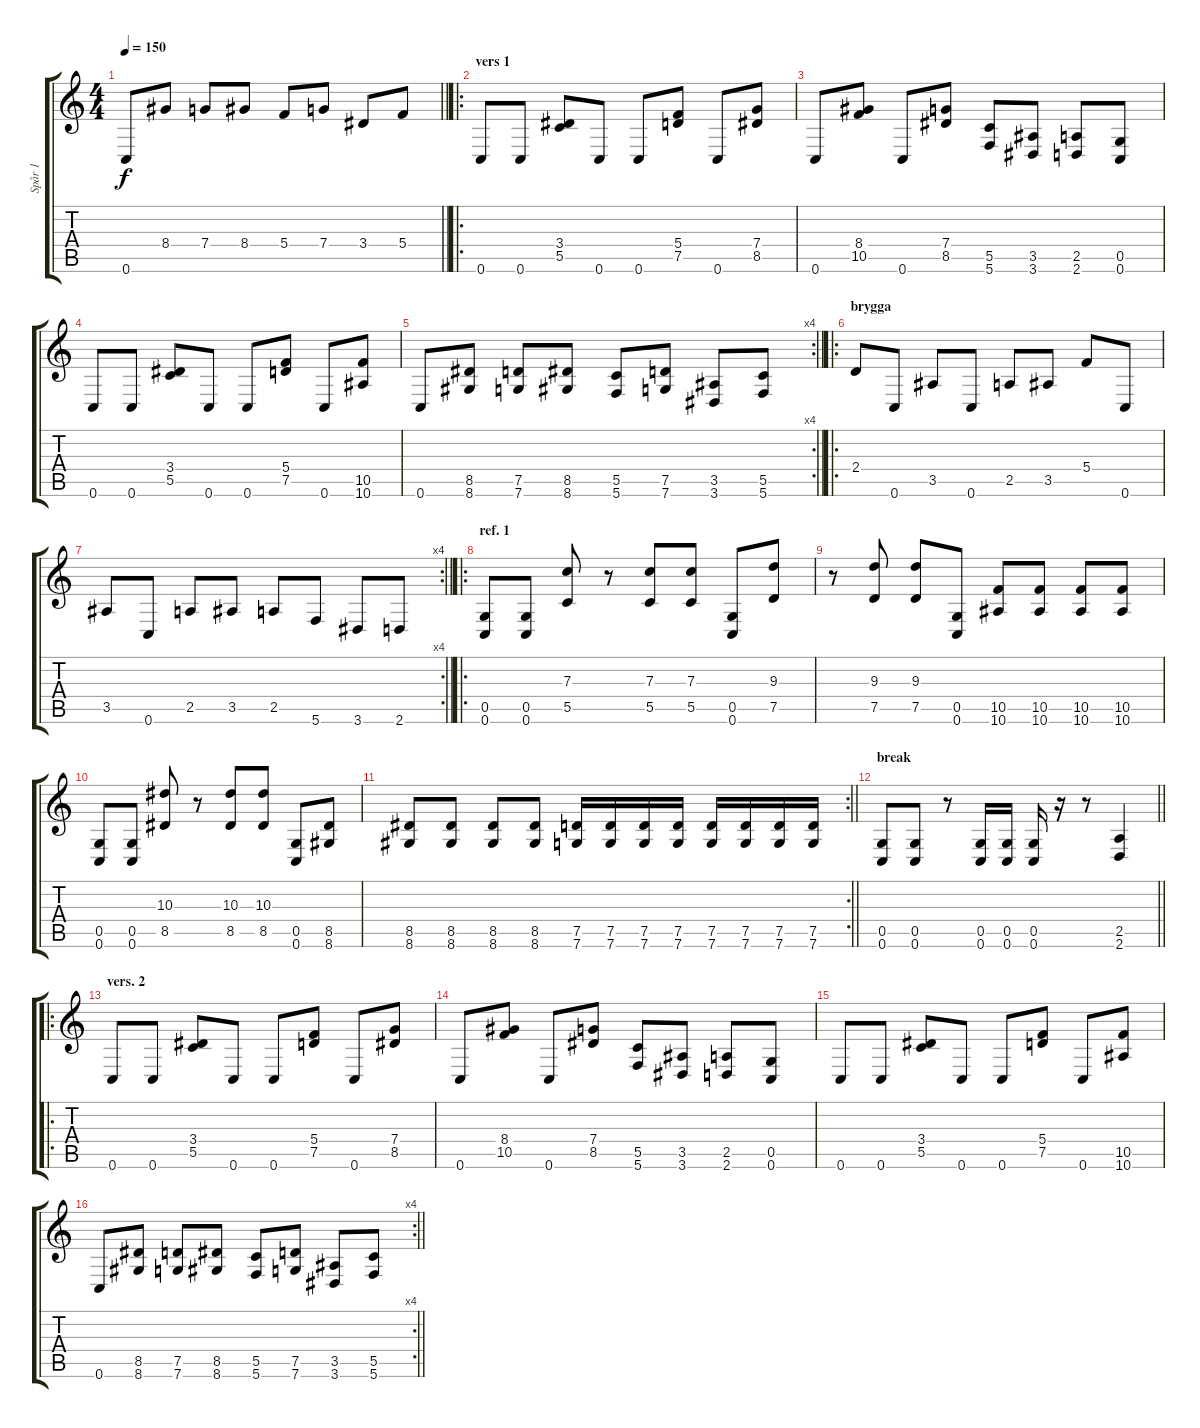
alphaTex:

\track ("Spår 1" "Spår 1") {instrument distortionguitar}
\staff {score tabs}
\tuning (D4 A3 F3 C3 G2 C2) {hide}
\ts (4 4)
\tempo 150
\clef g2
\barLineRight lightlight
\ks c
0.6.8{dy f} 8.4.8 7.4.8 8.4.8 5.4.8 7.4.8 3.4.8 5.4.8 |
\ro
\section ("" "vers 1")
0.6.8 0.6.8 (3.4 5.5).8 0.6.8 0.6.8 (5.4 7.5).8 0.6.8 (7.4 8.5).8 |
0.6.8 (8.4 10.5).8 0.6.8 (7.4 8.5).8 (5.5 5.6).8 (3.5 3.6).8 (2.5 2.6).8 (0.5 0.6).8 |
0.6.8 0.6.8 (3.4 5.5).8 0.6.8 0.6.8 (5.4 7.5).8 0.6.8 (10.5 10.6).8 |
\rc 4
\barLineRight lightlight
0.6.8 (8.5 8.6).8 (7.5 7.6).8 (8.5 8.6).8 (5.5 5.6).8 (7.5 7.6).8 (3.5 3.6).8 (5.5 5.6).8 |
\ro
\section ("" "brygga")
2.4.8 0.6.8 3.5.8 0.6.8 2.5.8 3.5.8 5.4.8 0.6.8 |
\rc 4
\barLineRight lightlight
3.5.8 0.6.8 2.5.8 3.5.8 2.5.8 5.6.8 3.6.8 2.6.8 |
\ro
\section ("" "ref. 1")
(0.5 0.6).8 (0.5 0.6).8 (7.3 5.5).8 r.8 (7.3 5.5).8 (7.3 5.5).8 (0.5 0.6).8 (9.3 7.5).8 |
r.8 (9.3 7.5).8 (9.3 7.5).8 (0.5 0.6).8 (10.5 10.6).8 (10.5 10.6).8 (10.5 10.6).8 (10.5 10.6).8 |
(0.5 0.6).8 (0.5 0.6).8 (10.3 8.5).8 r.8 (10.3 8.5).8 (10.3 8.5).8 (0.5 0.6).8 (8.5 8.6).8 |
\rc 2
\barLineRight lightlight
(8.5 8.6).8 (8.5 8.6).8 (8.5 8.6).8 (8.5 8.6).8 (7.5 7.6).16 (7.5 7.6).16 (7.5 7.6).16 (7.5 7.6).16 (7.5 7.6).16 (7.5 7.6).16 (7.5 7.6).16 (7.5 7.6).16 |
\section ("" "break")
\barLineRight lightlight
(0.5 0.6).8 (0.5 0.6).8 r.8 (0.5 0.6).16 (0.5 0.6).16 (0.5 0.6).16 r.16 r.8 (2.5 2.6).4 |
\ro
\section ("" "vers. 2")
0.6.8 0.6.8 (3.4 5.5).8 0.6.8 0.6.8 (5.4 7.5).8 0.6.8 (7.4 8.5).8 |
0.6.8 (8.4 10.5).8 0.6.8 (7.4 8.5).8 (5.5 5.6).8 (3.5 3.6).8 (2.5 2.6).8 (0.5 0.6).8 |
0.6.8 0.6.8 (3.4 5.5).8 0.6.8 0.6.8 (5.4 7.5).8 0.6.8 (10.5 10.6).8 |
\rc 4
\barLineRight lightlight
0.6.8 (8.5 8.6).8 (7.5 7.6).8 (8.5 8.6).8 (5.5 5.6).8 (7.5 7.6).8 (3.5 3.6).8 (5.5 5.6).8
